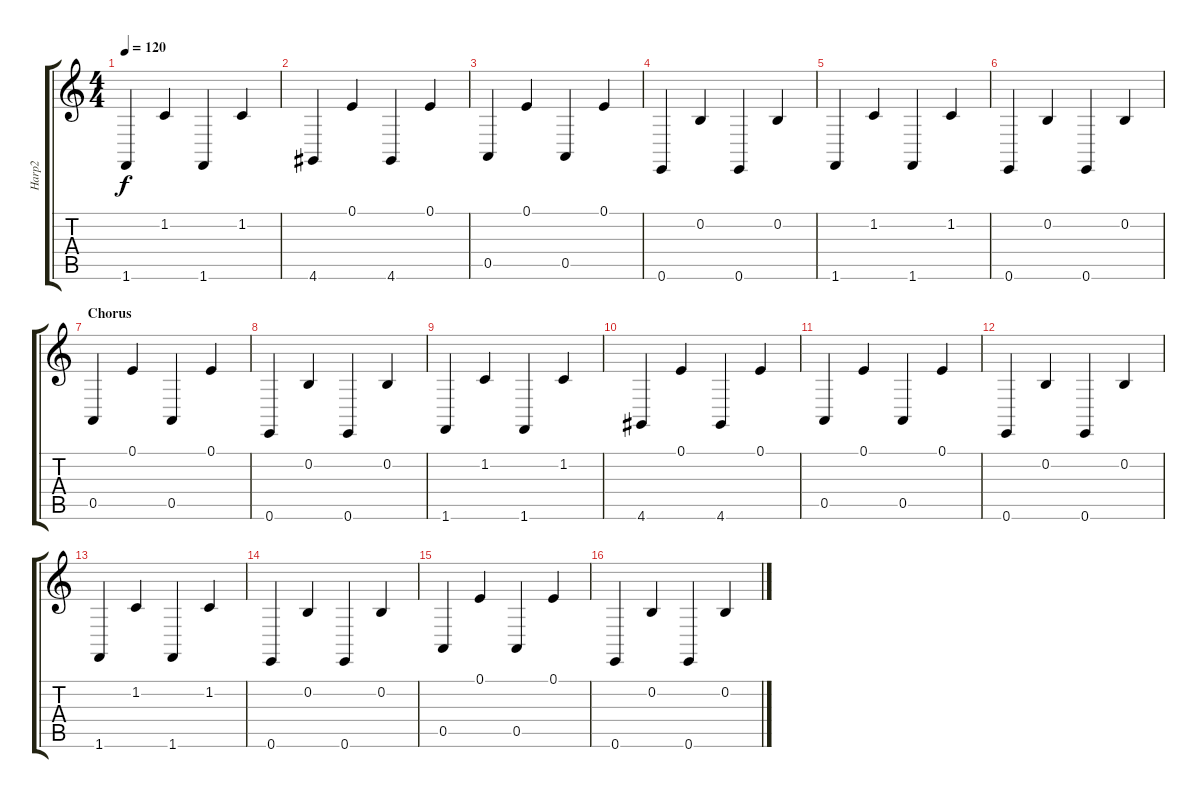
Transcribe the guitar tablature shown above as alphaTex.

\track ("Harp2" "Harp2") {instrument orchestralharp}
\staff {score tabs}
\tuning (E4 B3 G3 D3 A2 E2) {hide}
\ts (4 4)
\tempo 120
\clef g2
\ks c
1.6.4{dy f} 1.2.4 1.6.4 1.2.4 |
4.6.4 0.1.4 4.6.4 0.1.4 |
0.5.4 0.1.4 0.5.4 0.1.4 |
0.6.4 0.2.4 0.6.4 0.2.4 |
1.6.4 1.2.4 1.6.4 1.2.4 |
0.6.4 0.2.4 0.6.4 0.2.4 |
\section ("" "Chorus")
0.5.4 0.1.4 0.5.4 0.1.4 |
0.6.4 0.2.4 0.6.4 0.2.4 |
1.6.4 1.2.4 1.6.4 1.2.4 |
4.6.4 0.1.4 4.6.4 0.1.4 |
0.5.4 0.1.4 0.5.4 0.1.4 |
0.6.4 0.2.4 0.6.4 0.2.4 |
1.6.4 1.2.4 1.6.4 1.2.4 |
0.6.4 0.2.4 0.6.4 0.2.4 |
0.5.4 0.1.4 0.5.4 0.1.4 |
0.6.4 0.2.4 0.6.4 0.2.4
